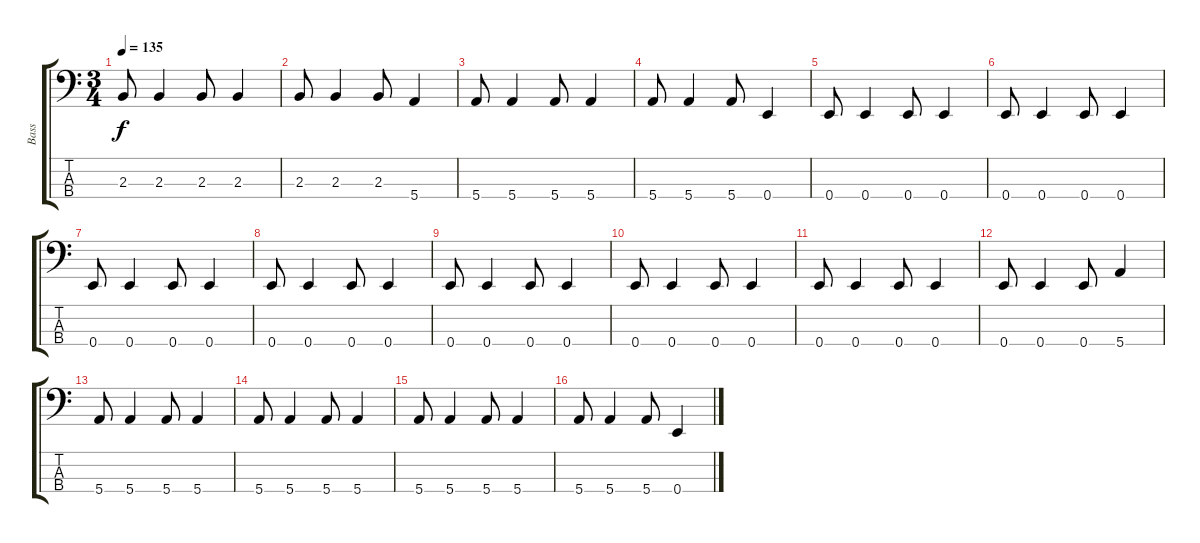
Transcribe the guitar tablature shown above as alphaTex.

\track ("Bass" "Bass") {instrument electricbasspick}
\staff {score tabs}
\tuning (G2 D2 A1 E1) {hide}
\ts (3 4)
\tempo 135
\clef f4
\ks c
2.3.8{dy f} 2.3.4 2.3.8 2.3.4 |
2.3.8 2.3.4 2.3.8 5.4.4 |
5.4.8 5.4.4 5.4.8 5.4.4 |
5.4.8 5.4.4 5.4.8 0.4.4 |
0.4.8 0.4.4 0.4.8 0.4.4 |
0.4.8 0.4.4 0.4.8 0.4.4 |
0.4.8 0.4.4 0.4.8 0.4.4 |
0.4.8 0.4.4 0.4.8 0.4.4 |
0.4.8 0.4.4 0.4.8 0.4.4 |
0.4.8 0.4.4 0.4.8 0.4.4 |
0.4.8 0.4.4 0.4.8 0.4.4 |
0.4.8 0.4.4 0.4.8 5.4.4 |
5.4.8 5.4.4 5.4.8 5.4.4 |
5.4.8 5.4.4 5.4.8 5.4.4 |
5.4.8 5.4.4 5.4.8 5.4.4 |
5.4.8 5.4.4 5.4.8 0.4.4
